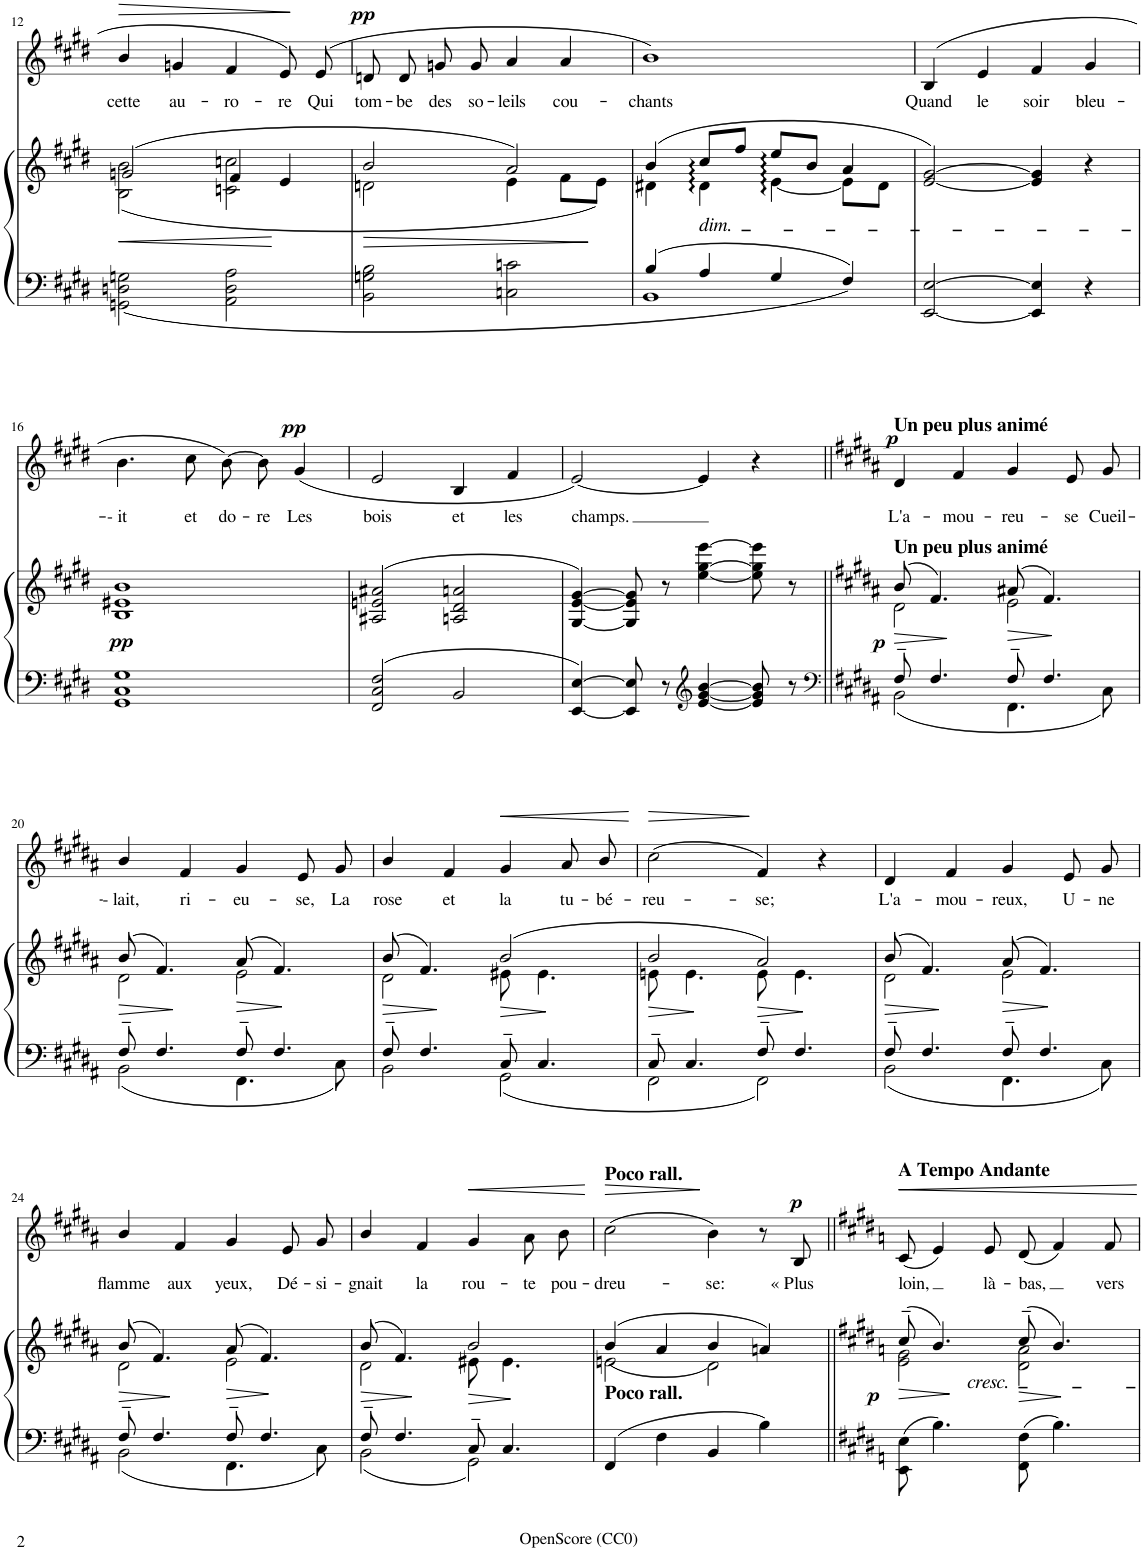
**kern	**kern	**dynam	**kern	**text	**dynam
*part2	*part2	*part2	*part1	*part1	*part1
*staff3	*staff2	*staff2/3	*staff1	*staff1	*staff1
*I"Piano	*	*	*I"Chant Voice	*	*
*I'Pno	*	*	*	*	*
!!LO:PB:g=z
*clefF4	*clefG2	*	*clefG2	*	*
*k[f#c#g#d#]	*k[f#c#g#d#]	*	*k[f#c#g#d#]	*	*
*M4/4	*M4/4	*	*M4/4	*	*
*met(c)	*met(c)	*	*met(c)	*	*
=12	=12	=12	=12	=12	=12
!	!	!LO:HP:b	!	!LO:LY:b	!LO:HP:b
*	*^	*	*	*	*
2GGn\ 2Dn\ 2Gn\	(2gn/	(2B\ 2b\	<	4b/	cette	>
!	!	!	!	!	!LO:LY:b	!
.	.	.	.	4gn/	au-	.
!	!	!	!	!	!LO:LY:b	!
2AA\ 2D\ 2A\	4f#/	2cn\ 2ccn\	.	4f#/	-ro-	.
!	!	!	!	!	!LO:LY:b	!
.	4e/	.	[	8e/L	-re	]
!	!	!	!	!	!LO:LY:b	!
.	.	.	.	(8e/J	Qui	.
=13	=13	=13	=13	=13	=13	=13
!	!	!	!LO:HP:b	!	!LO:LY:b	!LO:DY:a
2BB\ 2Gn\ 2B\	2b/	2dn\	>	8dn/L	tom-	pp
!	!	!	!	!	!LO:LY:b	!
.	.	.	.	8d/J	-be	.
!	!	!	!	!	!LO:LY:b	!
.	.	.	.	8gn/L	des	.
!	!	!	!	!	!LO:LY:b	!
.	.	.	.	8g/J	so-	.
!	!	!	!	!	!LO:LY:b	!
2Cn\ 2cn\	2a/)	4e\	.	4a/	-leils	.
!	!	!	!	!	!LO:LY:b	!
.	.	8f#\L	.	4a/	cou-	.
.	.	8e\J)	]	.	.	.
=14	=14	=14	=14	=14	=14	=14
*^	*	*	*	*	*	*
!	!	!	!	!	!	!LO:LY:b	!
4B/	1BB	(4b/	4d#X\	.	1b)	-chants	.
!	!	!LO:TX:b:i:t=dim.	!	!	!	!	!
4A/	.	8cc#/L	4d#\	.	.	.	.
.	.	8ff#/J	.	.	.	.	.
4G#/	.	8ee/L	[4e\	.	.	.	.
.	.	8b/J	.	.	.	.	.
4F#/	.	4a/	8e\L]	.	.	.	.
.	.	.	8d#\J	.	.	.	.
*v	*v	*	*	*	*	*	*
=15	=15	=15	=15	=15	=15	=15
!	!	!	!	!	!LO:LY:b	!
*	*v	*v	*	*	*	*
[2EE/ [2E/	[2e/ [2g#/)	.	(4B/	Quand	.
!	!	!	!	!LO:LY:b	!
.	.	.	4e/	le	.
!	!	!	!	!LO:LY:b	!
4EE/] 4E/]	4e/] 4g#/]	.	4f#/	soir	.
!	!	!	!	!LO:LY:b	!
4r	4r	.	4g#/	bleu-	.
!!LO:LB:g=z
=16	=16	=16	=16	=16	=16
!	!	!LO:DY:b	!	!LO:LY:b	!
1GG# 1C# 1G#	1B 1e#X 1b	pp	4.b\	-- it	.
!	!	!	!	!LO:LY:b	!
.	.	.	8cc#\	et	.
!	!	!	!	!LO:LY:b	!
.	.	.	[8b\L)	do-	.
!	!	!	!	!LO:LY:b	!
.	.	.	8b\J]	-re	.
!	!	!	!	!LO:LY:b	!LO:DY:a
.	.	.	(4g#/	Les	pp
=17	=17	=17	=17	=17	=17
!	!	!	!	!LO:LY:b	!
2FF#/ 2C#/ 2F#/	(>2A#X/ 2en/ 2a#X/	.	2e/	bois	.
!	!	!	!	!LO:LY:b	!
2BB/	2An/ 2d#/ 2an/	.	4B/	et	.
!	!	!	!	!LO:LY:b	!
.	.	.	4f#/	les	.
=18	=18	=18	=18	=18	=18
!	!	!	!	!LO:LY:b	!
[4EE/ [4E/	[4G#/ [4e/ [4g#/)	.	[2e/)	champs.	.
8EE/] 8E/]	8G#/] 8e/] 8g#/]	.	.	.	.
8r	8r	.	.	.	.
*clefG2	*	*	*	*	*
[4e/ [4g#/ [4b/	[4ee\ [4gg#\ [4eee\	.	4e/]	.	.
8e/] 8g#/] 8b/]	8ee\] 8gg#\] 8eee\]	.	4r	.	.
8r	8r	.	.	.	.
=19||	=19||	=19||	=19||	=19||	=19||
*clefF4	*	*	*	*	*
*k[f#c#g#d#a#]	*k[f#c#g#d#a#]	*	*k[f#c#g#d#a#]	*	*
*^	*	*	*	*	*
!	!	!	!	!LO:TX:a:B:t=Un peu plus animé	!	!
!	!	!LO:TX:a:B:t=Un peu plus animé	!	!	!	!
!	!	!	!LO:HP:b	!	!LO:LY:b	!
*	*	*^	*	*	*	*
!	!	!	!	!LO:DY:n=1:b	!	!	!LO:DY:a
8F#~/	2BB\	(8b/	2d#\	> p	4d#/	L'a-	p
4.F#/	.	4.f#/)	.	]	.	.	.
!	!	!	!	!	!	!LO:LY:b	!
.	.	.	.	.	4f#/	-mou-	.
!	!	!	!	!LO:HP:b	!	!LO:LY:b	!
8F#~/	4.FF#\	(8a#X/	2e\	>	4g#/	-reu-	.
4.F#/	.	4.f#/)	.	]	.	.	.
!	!	!	!	!	!	!LO:LY:b	!
.	.	.	.	.	8e/L	-se	.
!	!	!	!	!	!	!LO:LY:b	!
.	8C#\	.	.	.	8g#/J	Cueil-	.
!!LO:LB:g=z
=20	=20	=20	=20	=20	=20	=20	=20
!	!	!	!	!LO:HP:b	!	!LO:LY:b	!
8F#~/	2BB\	(8b/	2d#\	>	4b/	-- lait,	.
4.F#/	.	4.f#/)	.	]	.	.	.
!	!	!	!	!	!	!LO:LY:b	!
.	.	.	.	.	4f#/	ri-	.
!	!	!	!	!LO:HP:b	!	!LO:LY:b	!
8F#~/	4.FF#\	(8a#/	2e\	>	4g#/	-eu-	.
4.F#/	.	4.f#/)	.	]	.	.	.
!	!	!	!	!	!	!LO:LY:b	!
.	.	.	.	.	8e/L	-se,	.
!	!	!	!	!	!	!LO:LY:b	!
.	8C#\	.	.	.	8g#/J	La	.
=21	=21	=21	=21	=21	=21	=21	=21
!	!	!	!	!LO:HP:b	!	!LO:LY:b	!
8F#~/	2BB\	(8b/	2d#\	>	4b/	rose	.
4.F#/	.	4.f#/)	.	]	.	.	.
!	!	!	!	!	!	!LO:LY:b	!
.	.	.	.	.	4f#/	et	.
!	!	!	!	!LO:HP:b	!	!LO:LY:b	!LO:HP:b
8C#~/	2GG#\	(2b/	8e#X\	>	4g#/	la	<
4.C#/	.	.	4.e#\	]	.	.	.
!	!	!	!	!	!	!LO:LY:b	!
.	.	.	.	.	8a#/L	tu-	.
!	!	!	!	!	!	!LO:LY:b	!
.	.	.	.	.	8b/J	-bé-	.
*v	*v	*	*	*	*	*	*
*	*v	*v	*	*	*	*
.	.	.	.	.	[
=22	=22	=22	=22	=22	=22
*^	*	*	*	*	*
!	!	!	!LO:HP:b	!	!LO:LY:b	!LO:HP:b
*	*	*^	*	*	*	*
8C#~/	2FF#\	2b/	8en\	>	(2cc#\	-reu-	>
4.C#/	.	.	4.e\	]	.	.	.
!	!	!	!	!LO:HP:b	!	!LO:LY:b	!
8F#~/	2FF#\	2a#/)	8e\	>	4f#/)	-se;	]
4.F#/	.	.	4.e\	]	.	.	.
.	.	.	.	.	4r	.	.
=23	=23	=23	=23	=23	=23	=23	=23
!	!	!	!	!LO:HP:b	!	!LO:LY:b	!
8F#~/	2BB\	(8b/	2d#\	>	4d#/	L'a-	.
4.F#/	.	4.f#/)	.	]	.	.	.
!	!	!	!	!	!	!LO:LY:b	!
.	.	.	.	.	4f#/	-mou-	.
!	!	!	!	!LO:HP:b	!	!LO:LY:b	!
8F#~/	4.FF#\	(8a#/	2e\	>	4g#/	-reux,	.
4.F#/	.	4.f#/)	.	]	.	.	.
!	!	!	!	!	!	!LO:LY:b	!
.	.	.	.	.	8e/L	U-	.
!	!	!	!	!	!	!LO:LY:b	!
.	8C#\	.	.	.	8g#/J	-ne	.
!!LO:LB:g=z
=24	=24	=24	=24	=24	=24	=24	=24
!	!	!	!	!LO:HP:b	!	!LO:LY:b	!
8F#~/	2BB\	(8b/	2d#\	>	4b/	flamme	.
4.F#/	.	4.f#/)	.	]	.	.	.
!	!	!	!	!	!	!LO:LY:b	!
.	.	.	.	.	4f#/	aux	.
!	!	!	!	!LO:HP:b	!	!LO:LY:b	!
8F#~/	4.FF#\	(8a#/	2e\	>	4g#/	yeux,	.
4.F#/	.	4.f#/)	.	]	.	.	.
!	!	!	!	!	!	!LO:LY:b	!
.	.	.	.	.	8e/L	Dé-	.
!	!	!	!	!	!	!LO:LY:b	!
.	8C#\	.	.	.	8g#/J	-si-	.
=25	=25	=25	=25	=25	=25	=25	=25
!	!	!	!	!LO:HP:b	!	!LO:LY:b	!
8F#~/	2BB\	(8b/	2d#\	>	4b/	-gnait	.
4.F#/	.	4.f#/)	.	]	.	.	.
!	!	!	!	!	!	!LO:LY:b	!
.	.	.	.	.	4f#/	la	.
!	!	!	!	!LO:HP:b	!	!LO:LY:b	!LO:HP:b
8C#~/	2GG#\	2b/	8e#X\	>	4g#/	rou-	<
4.C#/	.	.	4.e#\	]	.	.	.
!	!	!	!	!	!	!LO:LY:b	!
.	.	.	.	.	8a#\L	-te	.
!	!	!	!	!	!	!LO:LY:b	!
.	.	.	.	.	8b\J	pou-	.
*v	*v	*	*	*	*	*	*
*	*v	*v	*	*	*	*
.	.	.	.	.	[
=26	=26	=26	=26	=26	=26
*	*^	*	*	*	*
!	!	!	!	!LO:TX:a:B:t=Poco rall.	!	!
!	!LO:TX:b:B:t=Poco rall.	!	!	!	!	!
!	!	!	!	!	!LO:LY:b	!LO:HP:b
4FF#/	(4b/	(2en\	.	(2cc#\	-dreu-	>
4F#\	4a#/	.	.	.	.	.
!	!	!	!	!	!LO:LY:b	!
4BB/	4b/	2d#\)	.	4b\)	-se:	]
4B\	4an/)	.	.	8r	.	.
!	!	!	!	!	!LO:LY:b	!LO:DY:a
.	.	.	.	8B/	« Plus	p
=27||	=27||	=27||	=27||	=27||	=27||	=27||
*k[f#c#g#d#]	*k[f#c#g#d#]	*	*	*k[f#c#g#d#]	*	*
!	!	!	!	!LO:TX:a:B:t=A Tempo Andante	!	!
!	!	!	!LO:HP:b	!	!LO:LY:b	!
!	!	!	!LO:DY:n=1:b	!	!	!
8EE\ 8E\	(8cc#~/	2e\ 2g#\	> p	(8c#/	loin,	.
!	!LO:TX:b:i:t=cresc.	!	!	!	!	!
4.B\	4.b/)	.	]	4e/)	.	.
!	!	!	!	!	!LO:LY:b	!
.	.	.	.	8e/	là-	.
!	!	!	!LO:HP:b	!	!LO:LY:b	!
8FF#\ 8F#\	(8cc#~/	2d#\ 2a\	>	(8d#/	-bas,	.
4.B\	4.b/)	.	]	4f#/)	.	.
!	!	!	!	!	!LO:LY:b	!
.	.	.	.	8f#/	vers	.
*	*v	*v	*	*	*	*
=	=	=	=	=	=
*-	*-	*-	*-	*-	*-
